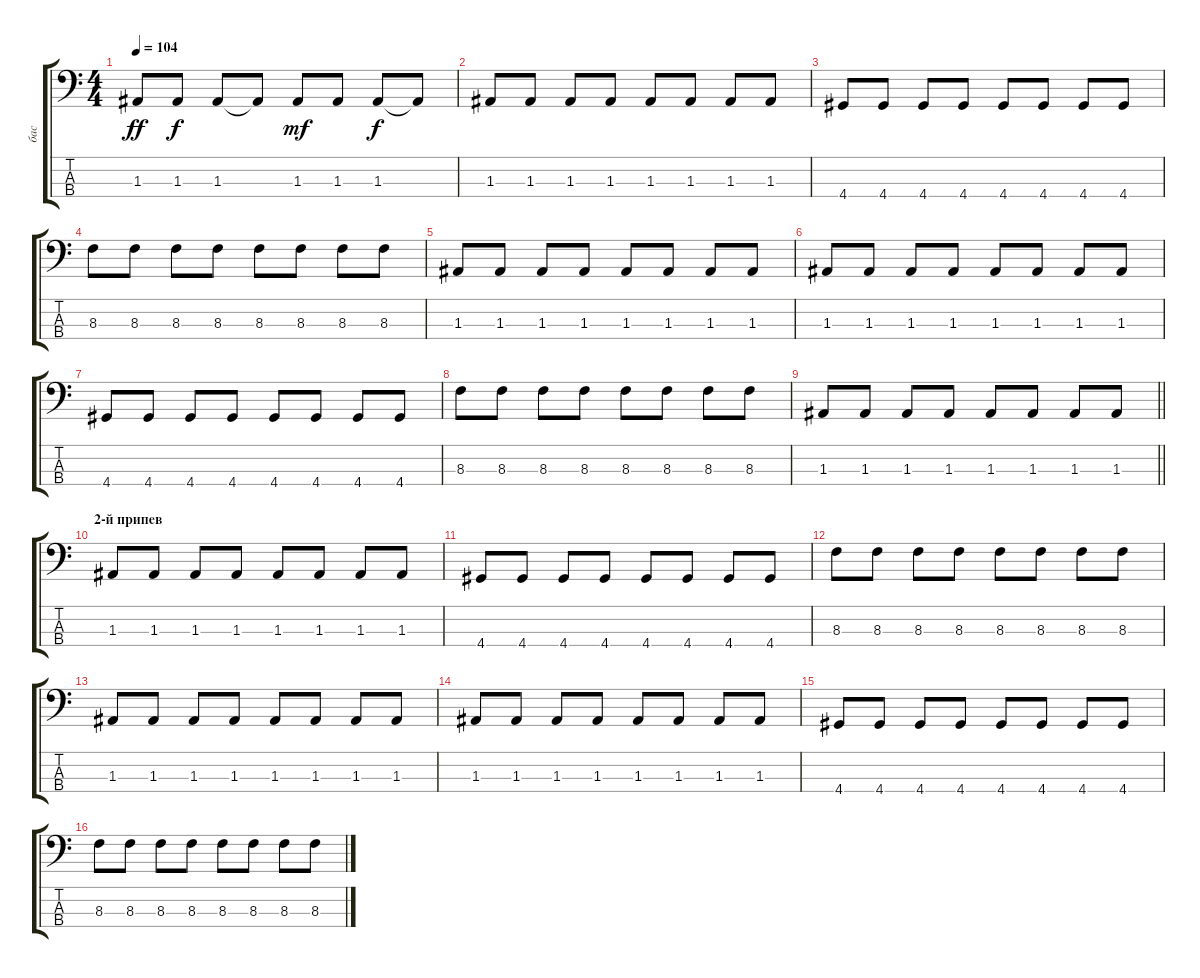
\track ("бас" "бас") {instrument electricbassfinger}
\staff {score tabs}
\tuning (G2 D2 A1 E1) {hide}
\ts (4 4)
\tempo 104
\clef f4
\ks c
1.3.8{dy ff} 1.3.8{dy f} 1.3.8 1.3{t}.8 1.3.8{dy mf} 1.3.8 1.3.8{dy f} 1.3{t}.8 |
1.3.8 1.3.8 1.3.8 1.3.8 1.3.8 1.3.8 1.3.8 1.3.8 |
4.4.8 4.4.8 4.4.8 4.4.8 4.4.8 4.4.8 4.4.8 4.4.8 |
8.3.8 8.3.8 8.3.8 8.3.8 8.3.8 8.3.8 8.3.8 8.3.8 |
1.3.8 1.3.8 1.3.8 1.3.8 1.3.8 1.3.8 1.3.8 1.3.8 |
1.3.8 1.3.8 1.3.8 1.3.8 1.3.8 1.3.8 1.3.8 1.3.8 |
4.4.8 4.4.8 4.4.8 4.4.8 4.4.8 4.4.8 4.4.8 4.4.8 |
8.3.8 8.3.8 8.3.8 8.3.8 8.3.8 8.3.8 8.3.8 8.3.8 |
\barLineRight lightlight
1.3.8 1.3.8 1.3.8 1.3.8 1.3.8 1.3.8 1.3.8 1.3.8 |
\section ("" "2-й припев")
1.3.8 1.3.8 1.3.8 1.3.8 1.3.8 1.3.8 1.3.8 1.3.8 |
4.4.8 4.4.8 4.4.8 4.4.8 4.4.8 4.4.8 4.4.8 4.4.8 |
8.3.8 8.3.8 8.3.8 8.3.8 8.3.8 8.3.8 8.3.8 8.3.8 |
1.3.8 1.3.8 1.3.8 1.3.8 1.3.8 1.3.8 1.3.8 1.3.8 |
1.3.8 1.3.8 1.3.8 1.3.8 1.3.8 1.3.8 1.3.8 1.3.8 |
4.4.8 4.4.8 4.4.8 4.4.8 4.4.8 4.4.8 4.4.8 4.4.8 |
8.3.8 8.3.8 8.3.8 8.3.8 8.3.8 8.3.8 8.3.8 8.3.8
